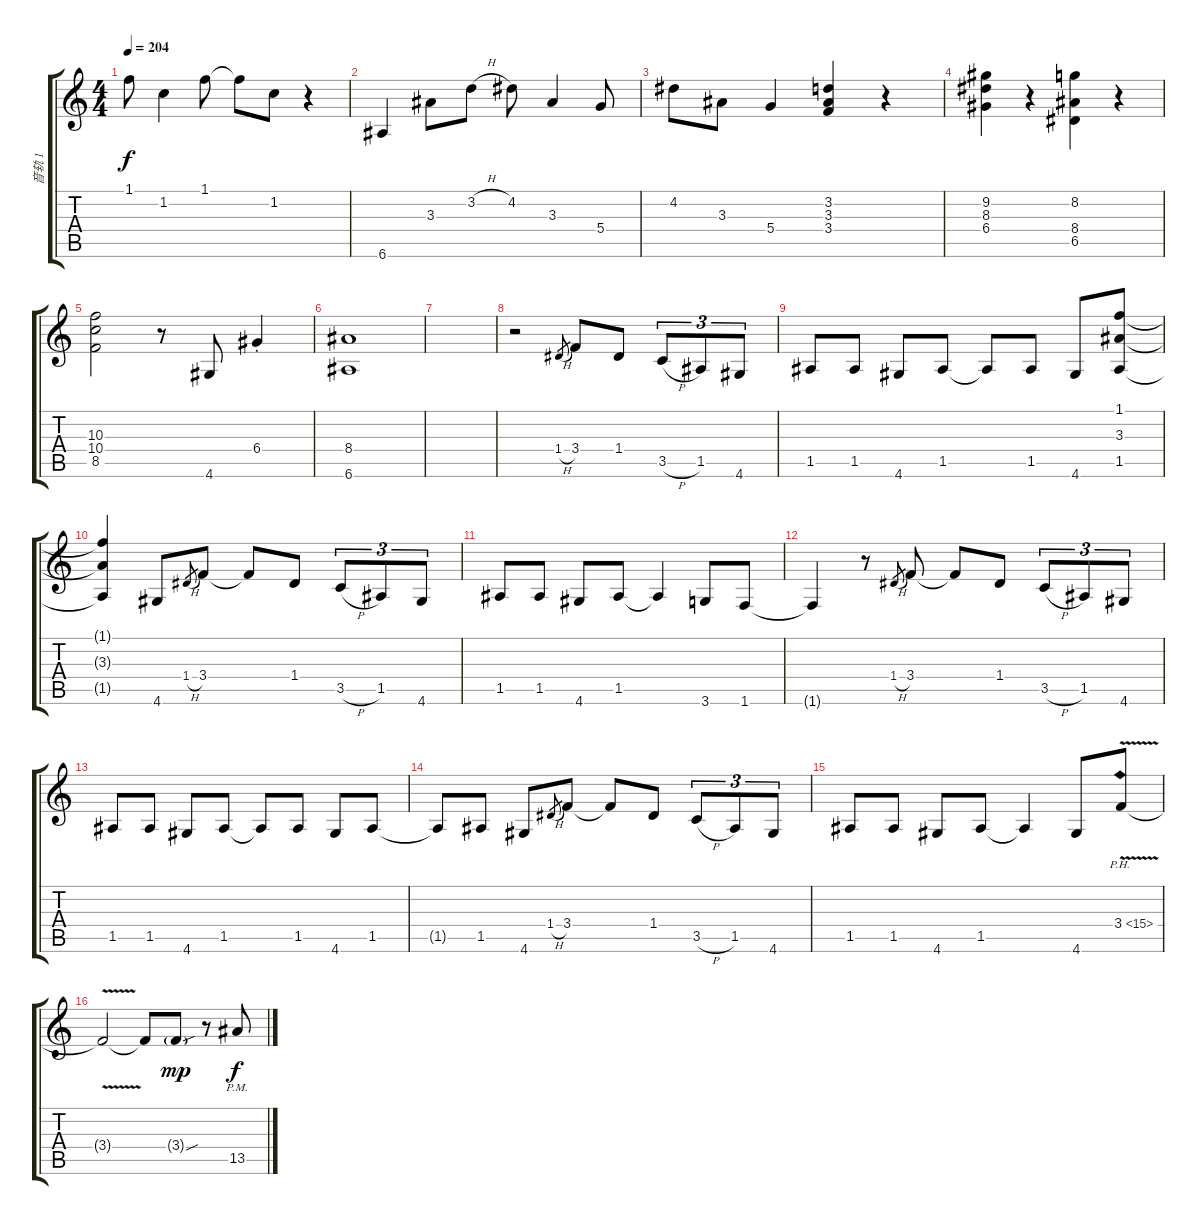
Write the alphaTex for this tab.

\track ("音轨 1" "音轨 1") {instrument distortionguitar}
\staff {score tabs}
\tuning (E4 B3 G3 D3 A2 E2) {hide}
\ts (4 4)
\tempo 204
\clef g2
\ks c
1.1.8{dy f} 1.2.4 1.1.8 1.1{t}.8 1.2.8 r.4 |
6.6.4 3.3.8 3.2{h}.8 4.2.8 3.3.4 5.4.8 |
4.2.8 3.3.8 5.4.4 (3.2 3.3 3.4).4 r.4 |
(9.2 8.3 6.4).4 r.4 (8.2 8.4 6.5).4 r.4 |
(10.3 10.4 8.5).2 r.8 4.6.8 6.4{st}.4 |
(8.4 6.6).1 |
|
r.2 1.4{h}.8{gr} 3.4.8{instrument distortionguitar} 1.4.8 3.5{h}.8{tu (3 2)} 1.5.8{tu (3 2)} 4.6.8{tu (3 2)} |
1.5.8 1.5.8 4.6.8 1.5.8 1.5{t}.8 1.5.8 4.6.8 (1.1 3.3 1.5).8{txt ""} |
(1.1{t} 3.3{t} 1.5{t}).4 4.6.8 1.4{h}.8{gr} 3.4.8 3.4{t}.8 1.4.8 3.5{h}.8{tu (3 2)} 1.5.8{tu (3 2)} 4.6.8{tu (3 2)} |
1.5.8 1.5.8 4.6.8 1.5.8 1.5{t}.4 3.6.8 1.6.8 |
1.6{t}.4 r.8 1.4{h}.8{gr} 3.4.8 3.4{t}.8 1.4.8 3.5{h}.8{tu (3 2)} 1.5.8{tu (3 2)} 4.6.8{tu (3 2)} |
1.5.8 1.5.8 4.6.8 1.5.8 1.5{t}.8 1.5.8 4.6.8 1.5.8 |
1.5{t}.8 1.5.8 4.6.8 1.4{h}.8{gr} 3.4.8 3.4{t}.8 1.4.8 3.5{h}.8{tu (3 2)} 1.5.8{tu (3 2)} 4.6.8{tu (3 2)} |
1.5.8 1.5.8 4.6.8 1.5.8 1.5{t}.4 4.6.8 3.4{ph 12 v}.8 |
3.4{t}.2 3.4{t}.8 3.4{sou g}.8{dy mp} r.8 13.5{pm}.8{dy f}
